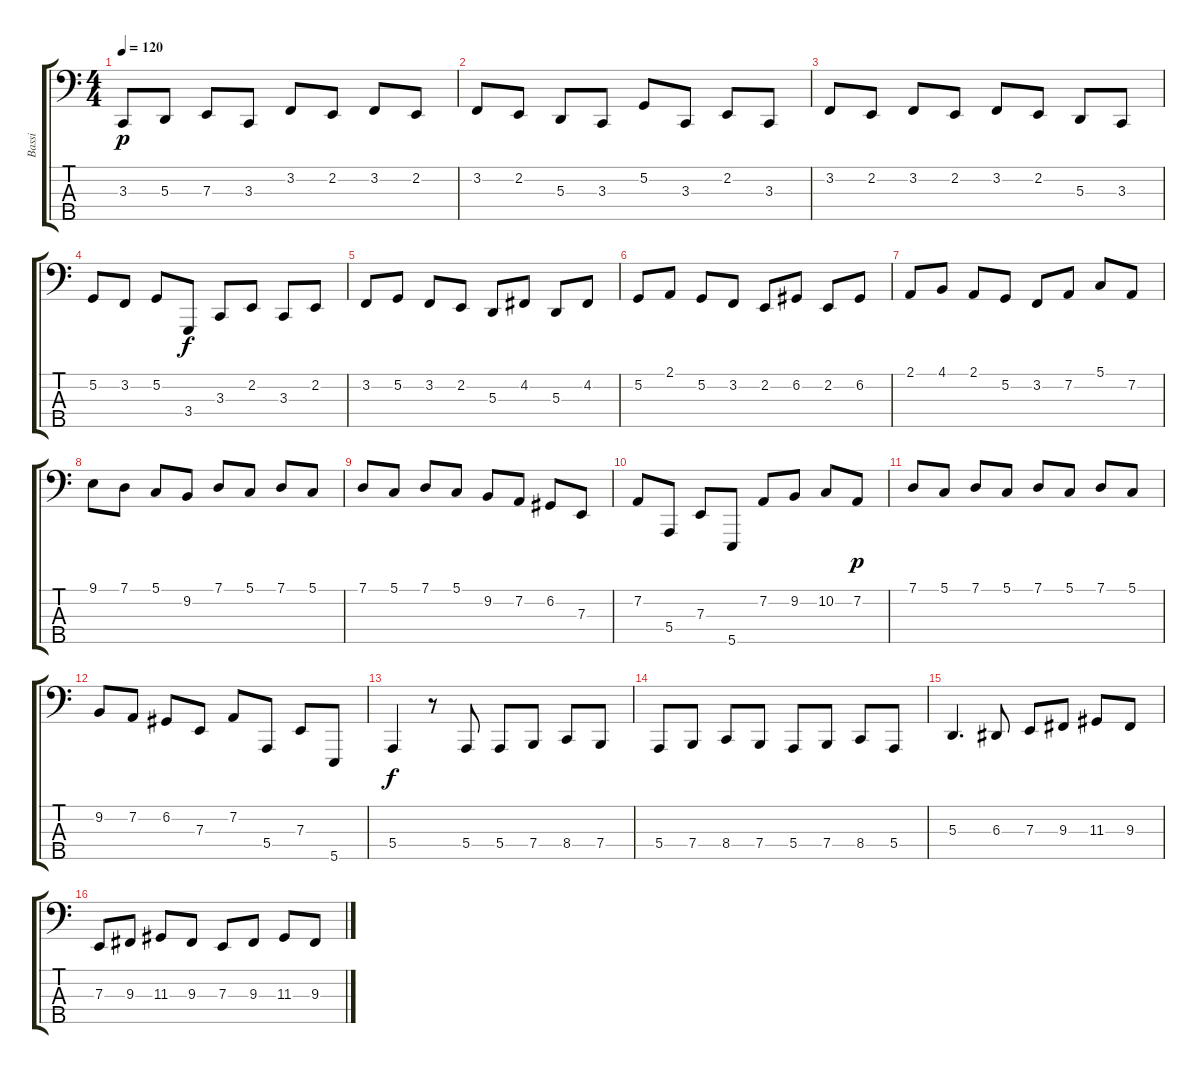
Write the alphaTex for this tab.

\track ("Bassi" "Bassi") {instrument cello}
\staff {score tabs}
\tuning (G2 D2 A1 E1 B0) {hide}
\ts (4 4)
\tempo 120
\clef f4
\ks c
3.3.8{dy p} 5.3.8 7.3.8 3.3.8 3.2.8 2.2.8 3.2.8 2.2.8 |
3.2.8 2.2.8 5.3.8 3.3.8 5.2.8 3.3.8 2.2.8 3.3.8 |
3.2.8 2.2.8 3.2.8 2.2.8 3.2.8 2.2.8 5.3.8 3.3.8 |
5.2.8 3.2.8 5.2.8 3.4.8{dy f} 3.3.8 2.2.8 3.3.8 2.2.8 |
3.2.8 5.2.8 3.2.8 2.2.8 5.3.8 4.2.8 5.3.8 4.2.8 |
5.2.8 2.1.8 5.2.8 3.2.8 2.2.8 6.2.8 2.2.8 6.2.8 |
2.1.8 4.1.8 2.1.8 5.2.8 3.2.8 7.2.8 5.1.8 7.2.8 |
9.1.8 7.1.8 5.1.8 9.2.8 7.1.8 5.1.8 7.1.8 5.1.8 |
7.1.8 5.1.8 7.1.8 5.1.8 9.2.8 7.2.8 6.2.8 7.3.8 |
7.2.8 5.4.8 7.3.8 5.5.8 7.2.8 9.2.8 10.2.8 7.2.8{dy p} |
7.1.8 5.1.8 7.1.8 5.1.8 7.1.8 5.1.8 7.1.8 5.1.8 |
9.2.8 7.2.8 6.2.8 7.3.8 7.2.8 5.4.8 7.3.8 5.5.8 |
5.4.4{dy f} r.8 5.4.8 5.4.8 7.4.8 8.4.8 7.4.8 |
5.4.8 7.4.8 8.4.8 7.4.8 5.4.8 7.4.8 8.4.8 5.4.8 |
5.3.4{d} 6.3.8 7.3.8 9.3.8 11.3.8 9.3.8 |
7.3.8 9.3.8 11.3.8 9.3.8 7.3.8 9.3.8 11.3.8 9.3.8
